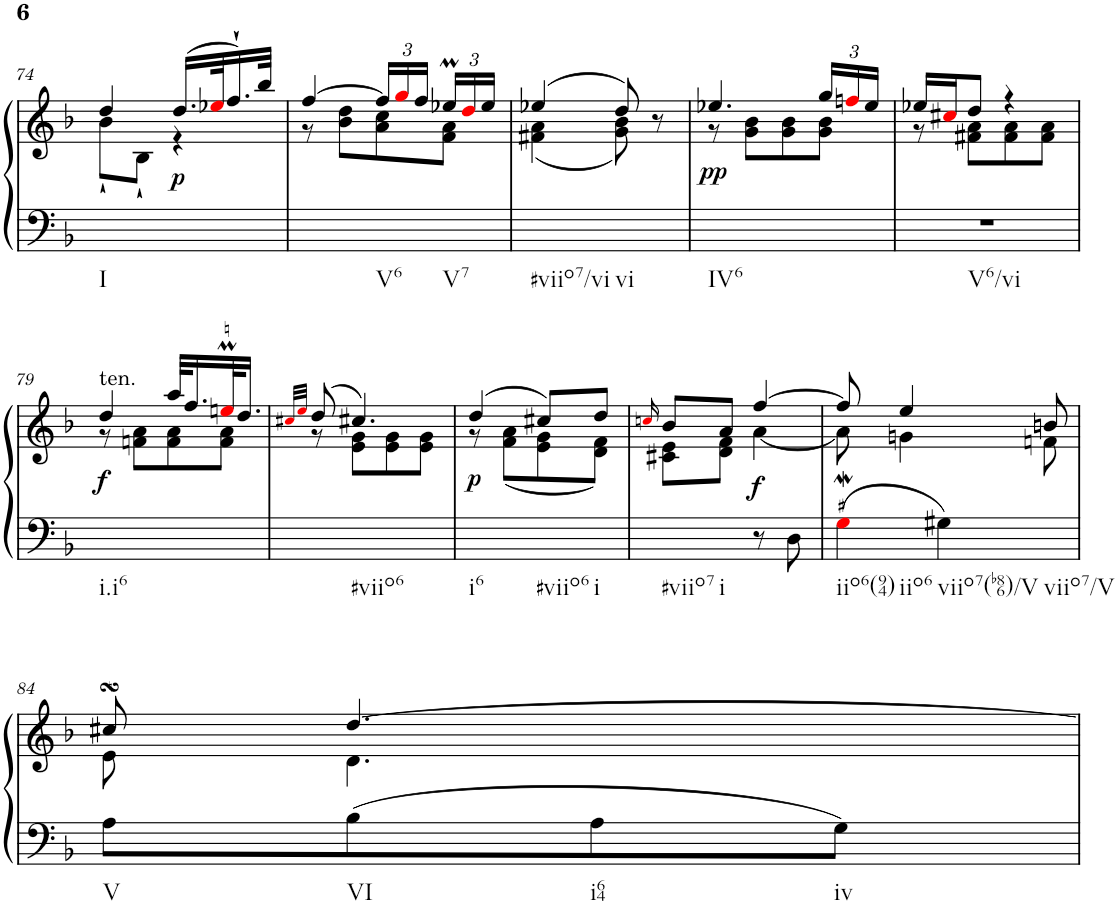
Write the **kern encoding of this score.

**kern	**kern	**dynam
*part1	*part1	*part1
*staff2	*staff1	*staff1/2
*I"Harpsichord	*	*
*I'Hch.	*	*
!!LO:PB:g=z
*clefF4	*clefG2	*
*k[b-]	*k[b-]	*
*M2/4	*M2/4	*
=74	=74	=74
*	*^	*
2ryy	4dd/	8b-`\L	.
.	.	8B-`\J	.
!	!	!	!LO:DY:b
.	(>16.dd/LL	4r	p
.	32ee-Xi/K	.	.
.	16.ff`/)	.	.
.	32bb-/JJk	.	.
=75	=75	=75	=75
2ryy	[4ff/	8r	.
.	.	8b-\ 8dd\L	.
*	*Xbrackettup	*	*
.	24ff/LL]	8a\ 8cc\	.
.	24ggi/	.	.
.	24ff/JJ	.	.
.	24ee-XM/LL	8f\ 8a\J	.
.	24ddi/	.	.
.	24ee-/JJ	.	.
=76	=76	=76	=76
2ryy	(>4ee-X/	(<4f#X\ 4a\	.
.	8dd/)	8g\ 8b-\)	.
.	8r	8ryy	.
=77	=77	=77	=77
!	!	!	!LO:DY:b
2ryy	4.ee-X/	8r	pp
.	.	8g\ 8b-\L	.
.	.	8g\ 8b-\	.
.	24gg/LL	8g\ 8b-\J	.
.	24ffni/	.	.
.	24ee-/JJ	.	.
=78	=78	=78	=78
2r	16ee-X/LL	8r	.
.	16cc#Xi/J	.	.
.	8dd/J	8f#X\ 8a\L	.
.	4r	8f#\ 8a\	.
.	.	8f#\ 8a\J	.
!!LO:LB:g=z	!!
=79	=79	=79	=79
!	!LO:TX:a:t=ten.	!	!
!	!	!	!LO:DY:b
2ryy	4dd/	8r	f
.	.	8fn\ 8a\L	.
.	32aa/KLL	8f\ 8a\	.
.	16.ff/	.	.
.	32eenmi/K	8f\ 8a\J	.
.	16.dd/JJ	.	.
=80	=80	=80	=80
.	32qcc#Xi/LLL	.	.
.	32qeei/JJJ	.	.
2ryy	(>8dd/	8r	.
.	4.cc#X/)	8e\ 8g\L	.
.	.	8e\ 8g\	.
.	.	8e\ 8g\J	.
=81	=81	=81	=81
!	!	!	!LO:DY:b
2ryy	(>4dd/	8r	p
.	.	(<8f\ 8a\L	.
.	8cc#X/L)	8e\ 8g\	.
.	8dd/J	8d\ 8f\J)	.
=82	=82	=82	=82
.	16qccni/	.	.
4ryy	8b-/L	8c#X\ 8e\L	.
.	8a/J	8d\ 8f\J	.
!	!	!	!LO:DY:b
8r	[4ff/	[4a\	f
8D\	.	.	.
=83	=83	=83	=83
4GWi\	8ff/]	8a\]	.
.	4ee/	4gn\	.
4G#X\	.	.	.
.	8bn/	8fn\	.
!!LO:LB:g=z	!!
=84	=84	=84	=84
8A\L	8cc#XsSsS/	8e\	.
8B-\	[4.dd/	4.d\	.
8A\	.	.	.
8G\J	.	.	.
*	*v	*v	*
=	=	=
*-	*-	*-
